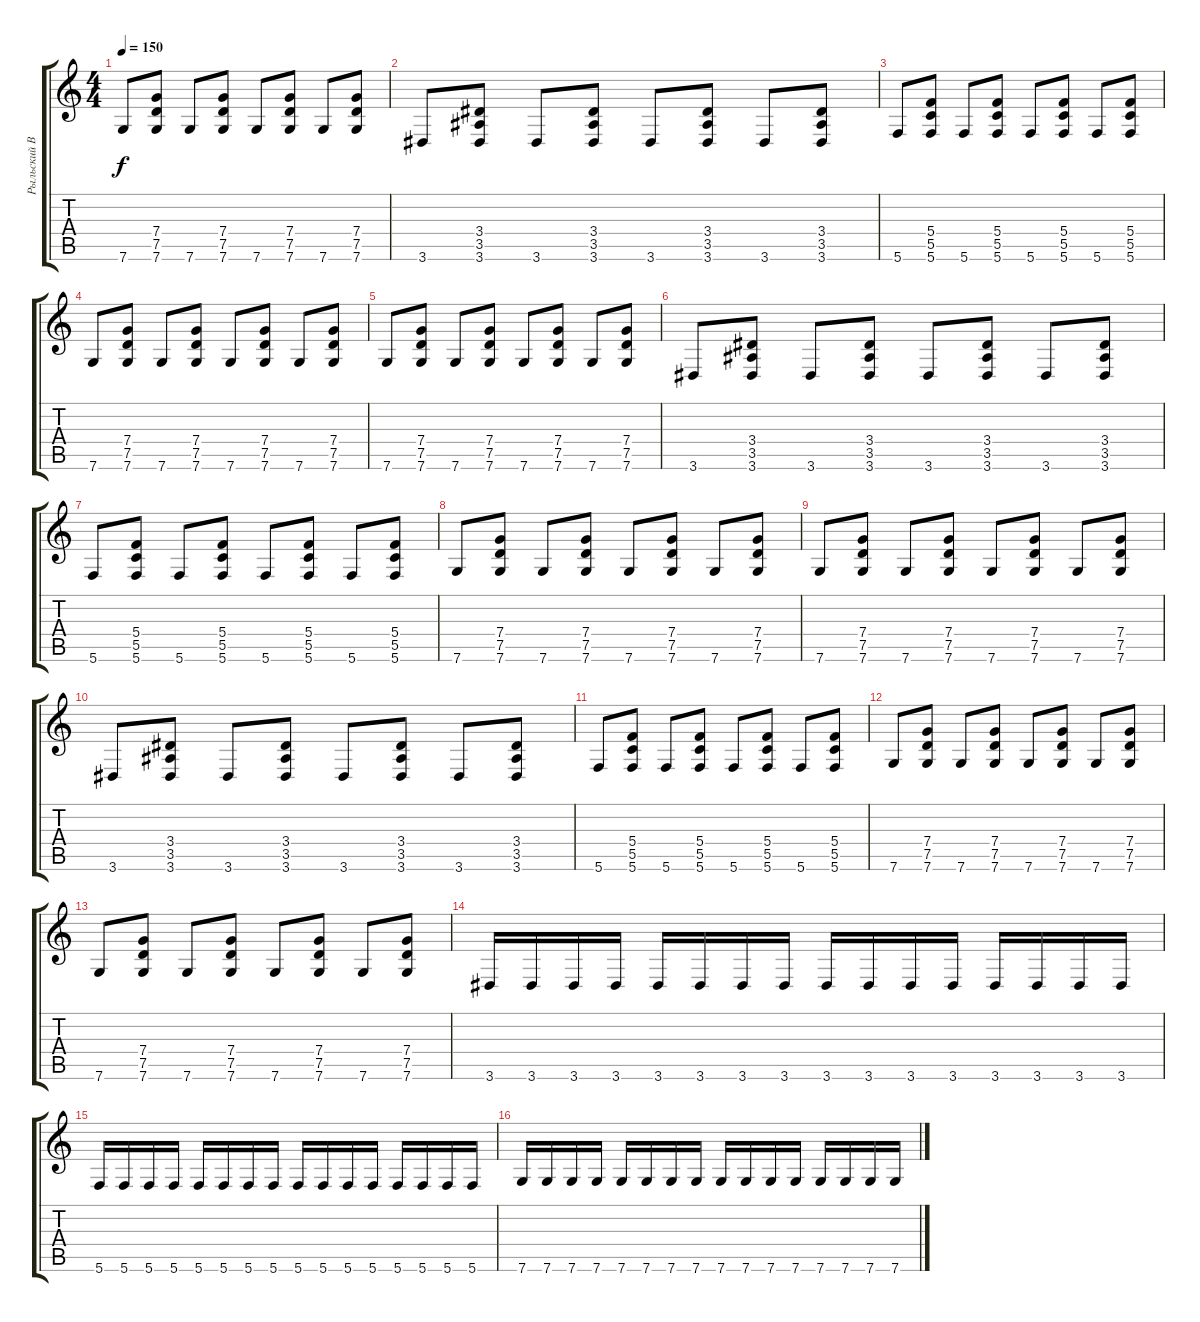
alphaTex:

\track ("Рыльский Владислав" "Рыльский В") {instrument distortionguitar}
\staff {score tabs}
\tuning (D4 A3 F3 C3 G2 C2) {hide}
\ts (4 4)
\tempo 150
\clef g2
\ks c
7.6.8{dy f} (7.4 7.5 7.6).8 7.6.8 (7.4 7.5 7.6).8 7.6.8 (7.4 7.5 7.6).8 7.6.8 (7.4 7.5 7.6).8 |
3.6.8 (3.4 3.5 3.6).8 3.6.8 (3.4 3.5 3.6).8 3.6.8 (3.4 3.5 3.6).8 3.6.8 (3.4 3.5 3.6).8 |
5.6.8 (5.4 5.5 5.6).8 5.6.8 (5.4 5.5 5.6).8 5.6.8 (5.4 5.5 5.6).8 5.6.8 (5.4 5.5 5.6).8 |
7.6.8 (7.4 7.5 7.6).8 7.6.8 (7.4 7.5 7.6).8 7.6.8 (7.4 7.5 7.6).8 7.6.8 (7.4 7.5 7.6).8 |
7.6.8 (7.4 7.5 7.6).8 7.6.8 (7.4 7.5 7.6).8 7.6.8 (7.4 7.5 7.6).8 7.6.8 (7.4 7.5 7.6).8 |
3.6.8 (3.4 3.5 3.6).8 3.6.8 (3.4 3.5 3.6).8 3.6.8 (3.4 3.5 3.6).8 3.6.8 (3.4 3.5 3.6).8 |
5.6.8 (5.4 5.5 5.6).8 5.6.8 (5.4 5.5 5.6).8 5.6.8 (5.4 5.5 5.6).8 5.6.8 (5.4 5.5 5.6).8 |
7.6.8 (7.4 7.5 7.6).8 7.6.8 (7.4 7.5 7.6).8 7.6.8 (7.4 7.5 7.6).8 7.6.8 (7.4 7.5 7.6).8 |
7.6.8 (7.4 7.5 7.6).8 7.6.8 (7.4 7.5 7.6).8 7.6.8 (7.4 7.5 7.6).8 7.6.8 (7.4 7.5 7.6).8 |
3.6.8 (3.4 3.5 3.6).8 3.6.8 (3.4 3.5 3.6).8 3.6.8 (3.4 3.5 3.6).8 3.6.8 (3.4 3.5 3.6).8 |
5.6.8 (5.4 5.5 5.6).8 5.6.8 (5.4 5.5 5.6).8 5.6.8 (5.4 5.5 5.6).8 5.6.8 (5.4 5.5 5.6).8 |
7.6.8 (7.4 7.5 7.6).8 7.6.8 (7.4 7.5 7.6).8 7.6.8 (7.4 7.5 7.6).8 7.6.8 (7.4 7.5 7.6).8 |
7.6.8 (7.4 7.5 7.6).8 7.6.8 (7.4 7.5 7.6).8 7.6.8 (7.4 7.5 7.6).8 7.6.8 (7.4 7.5 7.6).8 |
3.6.16 3.6.16 3.6.16 3.6.16 3.6.16 3.6.16 3.6.16 3.6.16 3.6.16 3.6.16 3.6.16 3.6.16 3.6.16 3.6.16 3.6.16 3.6.16 |
5.6.16 5.6.16 5.6.16 5.6.16 5.6.16 5.6.16 5.6.16 5.6.16 5.6.16 5.6.16 5.6.16 5.6.16 5.6.16 5.6.16 5.6.16 5.6.16 |
7.6.16 7.6.16 7.6.16 7.6.16 7.6.16 7.6.16 7.6.16 7.6.16 7.6.16 7.6.16 7.6.16 7.6.16 7.6.16 7.6.16 7.6.16 7.6.16
